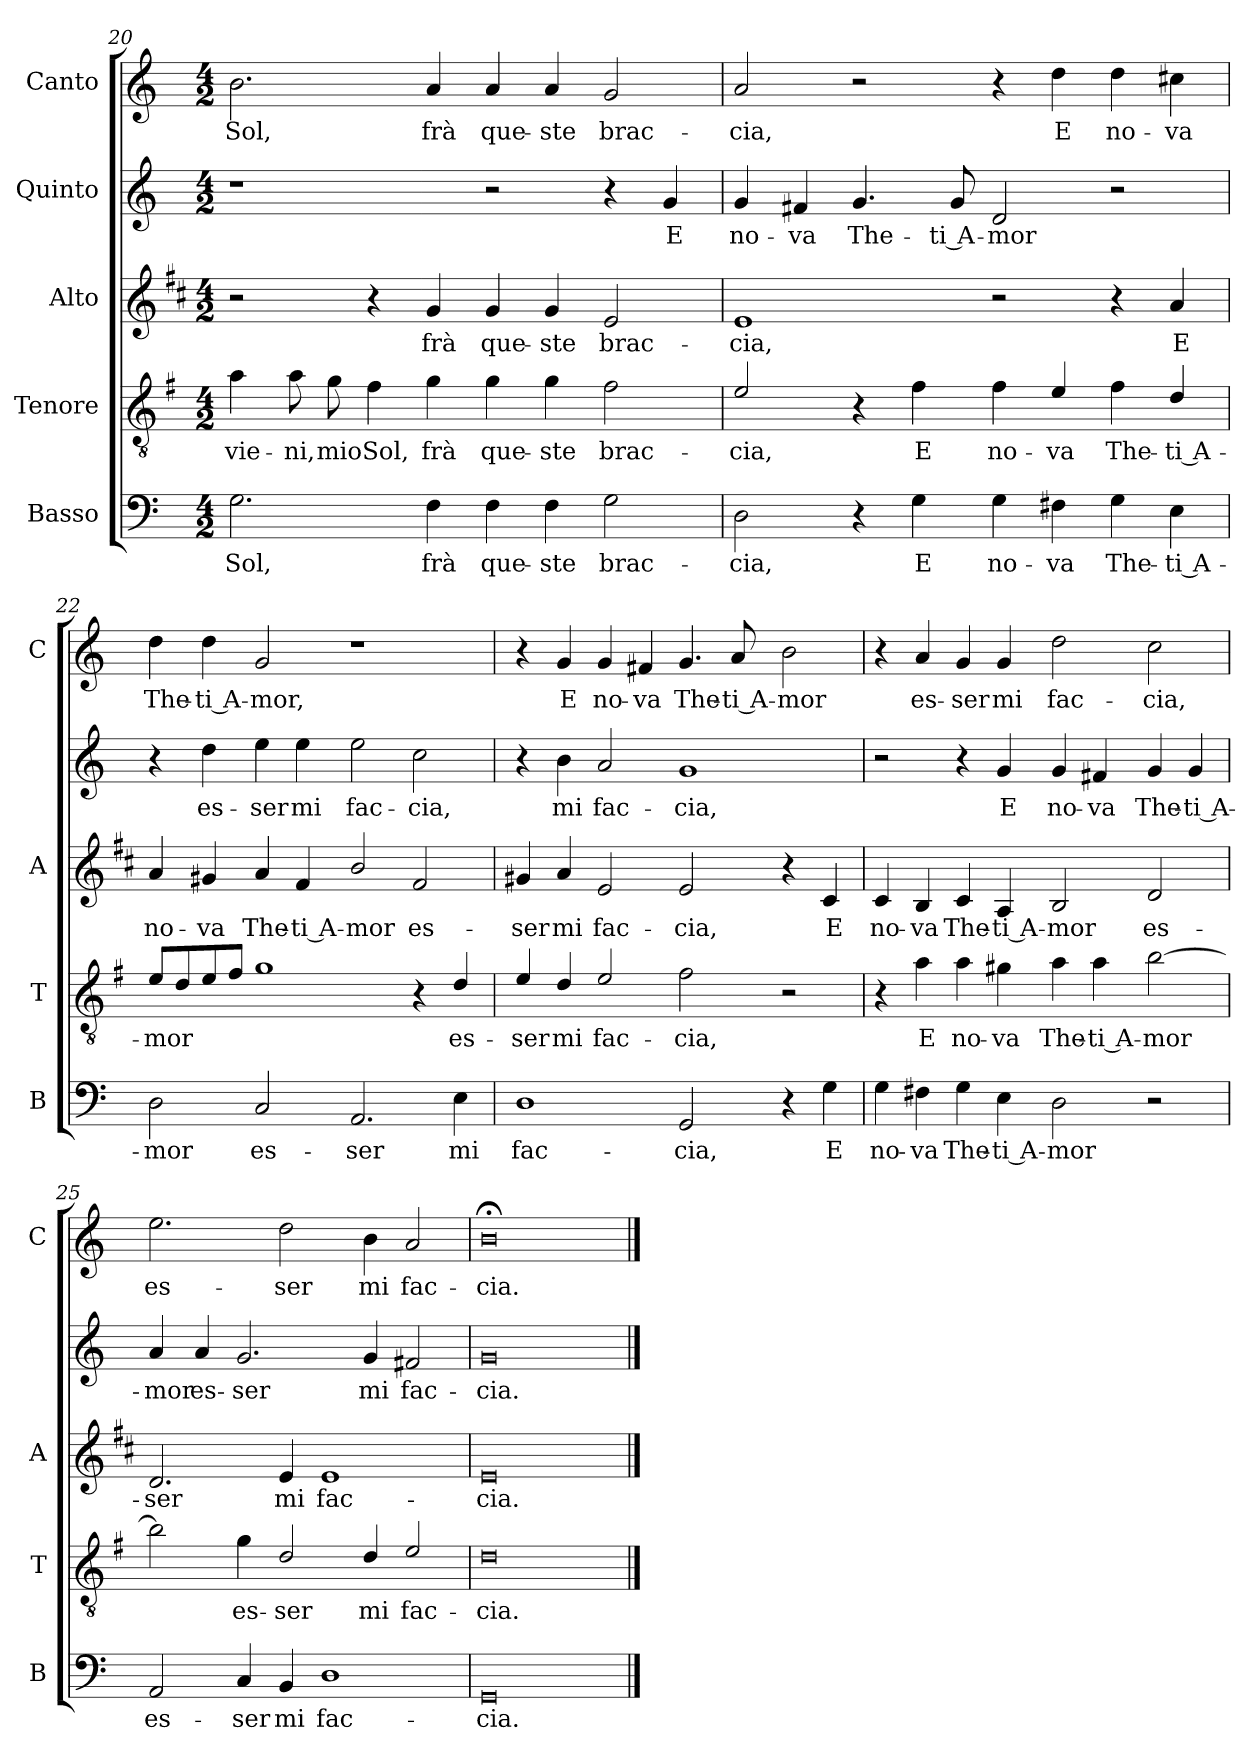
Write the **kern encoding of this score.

**kern	**text	**kern	**text	**kern	**text	**kern	**text	**kern	**text
*part5	*part5	*part4	*part4	*part3	*part3	*part2	*part2	*part1	*part1
*staff5	*staff5	*staff4	*staff4	*staff3	*staff3	*staff2	*staff2	*staff1	*staff1
*I"Basso	*	*I"Tenore	*	*I"Alto	*	*I"Quinto	*	*I"Canto	*
*I'B	*	*I'T	*	*I'A	*	*	*	*I'C	*
!!LO:LB:g=z
*clefF4	*	*clefGv2	*	*clefG2	*	*clefG2	*	*clefG2	*
*	*	*ITrd4c7	*	*ITrd1c2	*	*	*	*	*
*k[]	*	*k[]	*	*k[]	*	*k[]	*	*k[]	*
*C:	*	*C:	*	*C:	*	*C:	*	*C:	*
*M4/2	*	*M4/2	*	*M4/2	*	*M4/2	*	*M4/2	*
=20	=20	=20	=20	=20	=20	=20	=20	=20	=20
!	!LO:LY:b	!	!LO:LY:b	!	!	!	!	!	!LO:LY:b
2.G\	Sol,	4d\	vie-	2r	.	1r	.	2.b\	Sol,
!	!	!	!LO:LY:b	!	!	!	!	!	!
.	.	8d\	-ni,	.	.	.	.	.	.
!	!	!	!LO:LY:b	!	!	!	!	!	!
.	.	8c\	mio	.	.	.	.	.	.
!	!	!	!LO:LY:b	!	!	!	!	!	!
.	.	4B\	Sol,	4r	.	.	.	.	.
!	!LO:LY:b	!	!LO:LY:b	!	!LO:LY:b	!	!	!	!LO:LY:b
4F\	frà	4c\	frà	4f/	frà	.	.	4a/	frà
!	!LO:LY:b	!	!LO:LY:b	!	!LO:LY:b	!	!	!	!LO:LY:b
4F\	que-	4c\	que-	4f/	que-	2r	.	4a/	que-
!	!LO:LY:b	!	!LO:LY:b	!	!LO:LY:b	!	!	!	!LO:LY:b
4F\	-ste	4c\	-ste	4f/	-ste	.	.	4a/	-ste
!	!LO:LY:b	!	!LO:LY:b	!	!LO:LY:b	!	!	!	!LO:LY:b
2G\	brac-	2B\	brac-	2d/	brac-	4r	.	2g/	brac-
!	!	!	!	!	!	!	!LO:LY:b	!	!
.	.	.	.	.	.	4g/	E	.	.
=21	=21	=21	=21	=21	=21	=21	=21	=21	=21
!	!LO:LY:b	!	!LO:LY:b	!	!LO:LY:b	!	!LO:LY:b	!	!LO:LY:b
2D\	-cia,	2A/	-cia,	1d	-cia,	4g/	no-	2a/	-cia,
!	!	!	!	!	!	!	!LO:LY:b	!	!
.	.	.	.	.	.	4f#X/	-va	.	.
!	!	!	!	!	!	!	!LO:LY:b	!	!
4r	.	4r	.	.	.	4.g/	The-	2r	.
!	!LO:LY:b	!	!LO:LY:b	!	!	!	!	!	!
4G\	E	4B\	E	.	.	.	.	.	.
!	!	!	!	!	!	!	!LO:LY:b	!	!
.	.	.	.	.	.	8g/	-ti A-	.	.
!	!LO:LY:b	!	!LO:LY:b	!	!	!	!LO:LY:b	!	!
4G\	no-	4B\	no-	2r	.	2d/	-mor	4r	.
!	!LO:LY:b	!	!LO:LY:b	!	!	!	!	!	!LO:LY:b
4F#X\	-va	4A/	-va	.	.	.	.	4dd\	E
!	!LO:LY:b	!	!LO:LY:b	!	!	!	!	!	!LO:LY:b
4G\	The-	4B\	The-	4r	.	2r	.	4dd\	no-
!	!LO:LY:b	!	!LO:LY:b	!	!LO:LY:b	!	!	!	!LO:LY:b
4E\	-ti A-	4G/	-ti A-	4g/	E	.	.	4cc#X\	-va
=22	=22	=22	=22	=22	=22	=22	=22	=22	=22
!	!LO:LY:b	!	!LO:LY:b	!	!LO:LY:b	!	!	!	!LO:LY:b
2D\	-mor	8A/L	-mor	4g/	no-	4r	.	4dd\	The-
.	.	8G/	.	.	.	.	.	.	.
!	!	!	!	!	!LO:LY:b	!	!LO:LY:b	!	!LO:LY:b
.	.	8A/	.	4f#X/	-va	4dd\	es-	4dd\	-ti A-
.	.	8B/J	.	.	.	.	.	.	.
!	!LO:LY:b	!	!	!	!LO:LY:b	!	!LO:LY:b	!	!LO:LY:b
2C/	es-	1c	.	4g/	The-	4ee\	-ser	2g/	-mor,
!	!	!	!	!	!LO:LY:b	!	!LO:LY:b	!	!
.	.	.	.	4e/	-ti A-	4ee\	mi	.	.
!	!LO:LY:b	!	!	!	!LO:LY:b	!	!LO:LY:b	!	!
2.AA/	-ser	.	.	2a/	-mor	2ee\	fac-	1r	.
!	!	!	!	!	!LO:LY:b	!	!LO:LY:b	!	!
.	.	4r	.	2e/	es-	2cc\	-cia,	.	.
!	!LO:LY:b	!	!LO:LY:b	!	!	!	!	!	!
4E\	mi	4G/	es-	.	.	.	.	.	.
!!LO:LB:g=z
=23	=23	=23	=23	=23	=23	=23	=23	=23	=23
!	!LO:LY:b	!	!LO:LY:b	!	!LO:LY:b	!	!	!	!
1D	fac-	4A/	-ser	4f#X/	-ser	4r	.	4r	.
!	!	!	!LO:LY:b	!	!LO:LY:b	!	!LO:LY:b	!	!LO:LY:b
.	.	4G/	mi	4g/	mi	4b\	mi	4g/	E
!	!	!	!LO:LY:b	!	!LO:LY:b	!	!LO:LY:b	!	!LO:LY:b
.	.	2A/	fac-	2d/	fac-	2a/	fac-	4g/	no-
!	!	!	!	!	!	!	!	!	!LO:LY:b
.	.	.	.	.	.	.	.	4f#X/	-va
!	!LO:LY:b	!	!LO:LY:b	!	!LO:LY:b	!	!LO:LY:b	!	!LO:LY:b
2GG/	-cia,	2B\	-cia,	2d/	-cia,	1g	-cia,	4.g/	The-
!	!	!	!	!	!	!	!	!	!LO:LY:b
.	.	.	.	.	.	.	.	8a/	-ti A-
!	!	!	!	!	!	!	!	!	!LO:LY:b
4r	.	2r	.	4r	.	.	.	2b\	-mor
!	!LO:LY:b	!	!	!	!LO:LY:b	!	!	!	!
4G\	E	.	.	4B/	E	.	.	.	.
=24	=24	=24	=24	=24	=24	=24	=24	=24	=24
!	!LO:LY:b	!	!	!	!LO:LY:b	!	!	!	!
4G\	no-	4r	.	4B/	no-	2r	.	4r	.
!	!LO:LY:b	!	!LO:LY:b	!	!LO:LY:b	!	!	!	!LO:LY:b
4F#X\	-va	4d\	E	4A/	-va	.	.	4a/	es-
!	!LO:LY:b	!	!LO:LY:b	!	!LO:LY:b	!	!	!	!LO:LY:b
4G\	The-	4d\	no-	4B/	The-	4r	.	4g/	-ser
!	!LO:LY:b	!	!LO:LY:b	!	!LO:LY:b	!	!LO:LY:b	!	!LO:LY:b
4E\	-ti A-	4c#X\	-va	4G/	-ti A-	4g/	E	4g/	mi
!	!LO:LY:b	!	!LO:LY:b	!	!LO:LY:b	!	!LO:LY:b	!	!LO:LY:b
2D\	-mor	4d\	The-	2A/	-mor	4g/	no-	2dd\	fac-
!	!	!	!LO:LY:b	!	!	!	!LO:LY:b	!	!
.	.	4d\	-ti A-	.	.	4f#X/	-va	.	.
!	!	!	!LO:LY:b	!	!LO:LY:b	!	!LO:LY:b	!	!LO:LY:b
2r	.	[2e\	-mor	2c/	es-	4g/	The-	2cc\	-cia,
!	!	!	!	!	!	!	!LO:LY:b	!	!
.	.	.	.	.	.	4g/	-ti A-	.	.
=25	=25	=25	=25	=25	=25	=25	=25	=25	=25
!	!LO:LY:b	!	!	!	!LO:LY:b	!	!LO:LY:b	!	!LO:LY:b
2AA/	es-	2e\]	.	2.c/	-ser	4a/	-mor	2.ee\	es-
!	!	!	!	!	!	!	!LO:LY:b	!	!
.	.	.	.	.	.	4a/	es-	.	.
!	!LO:LY:b	!	!LO:LY:b	!	!	!	!LO:LY:b	!	!
4C/	-ser	4c\	es-	.	.	2.g/	-ser	.	.
!	!LO:LY:b	!	!LO:LY:b	!	!LO:LY:b	!	!	!	!LO:LY:b
4BB/	mi	2G/	-ser	4d/	mi	.	.	2dd\	-ser
!	!LO:LY:b	!	!	!	!LO:LY:b	!	!	!	!
1D	fac-	.	.	1d	fac-	.	.	.	.
!	!	!	!LO:LY:b	!	!	!	!LO:LY:b	!	!LO:LY:b
.	.	4G/	mi	.	.	4g/	mi	4b\	mi
!	!	!	!LO:LY:b	!	!	!	!LO:LY:b	!	!LO:LY:b
.	.	2A/	fac-	.	.	2f#X/	fac-	2a/	fac-
=26	=26	=26	=26	=26	=26	=26	=26	=26	=26
!	!LO:LY:b	!	!LO:LY:b	!	!LO:LY:b	!	!LO:LY:b	!	!LO:LY:b
0GG	-cia.	0G	-cia.	0d	-cia.	0g	-cia.	0b;<	-cia.
==	==	==	==	==	==	==	==	==	==
*-	*-	*-	*-	*-	*-	*-	*-	*-	*-
